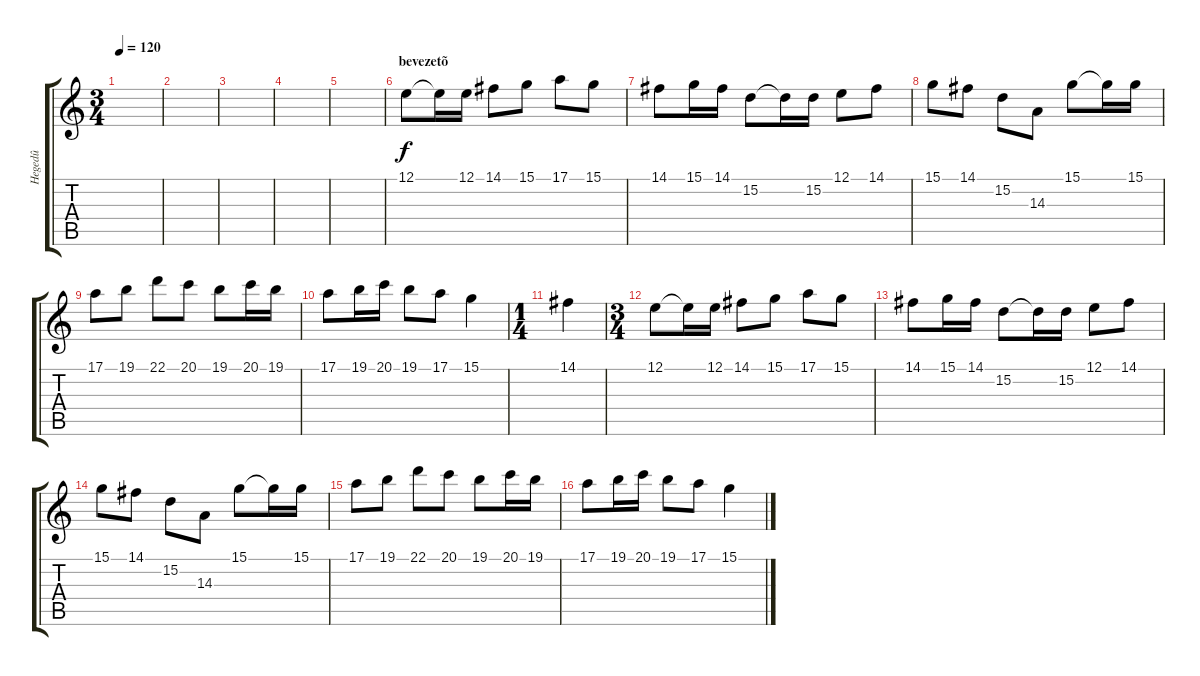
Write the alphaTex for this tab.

\track ("Hegedû" "Hegedû") {instrument violin}
\staff {score tabs}
\tuning (E4 B3 G3 D3 A2 E2) {hide}
\ts (3 4)
\tempo 120
\clef g2
\ks c
|
|
|
|
|
\section ("" "bevezetõ")
12.1.8 12.1{t}.16 12.1.16 14.1.8 15.1.8 17.1.8 15.1.8 |
14.1.8 15.1.16 14.1.16 15.2.8 15.2{t}.16 15.2.16 12.1.8 14.1.8 |
15.1.8 14.1.8 15.2.8 14.3.8 15.1.8 15.1{t}.16 15.1.16 |
17.1.8 19.1.8 22.1.8 20.1.8 19.1.8 20.1.16 19.1.16 |
17.1.8 19.1.16 20.1.16 19.1.8 17.1.8 15.1.4 |
\ts (1 4)
14.1.4 |
\ts (3 4)
12.1.8 12.1{t}.16 12.1.16 14.1.8 15.1.8 17.1.8 15.1.8 |
14.1.8 15.1.16 14.1.16 15.2.8 15.2{t}.16 15.2.16 12.1.8 14.1.8 |
15.1.8 14.1.8 15.2.8 14.3.8 15.1.8 15.1{t}.16 15.1.16 |
17.1.8 19.1.8 22.1.8 20.1.8 19.1.8 20.1.16 19.1.16 |
17.1.8 19.1.16 20.1.16 19.1.8 17.1.8 15.1.4
